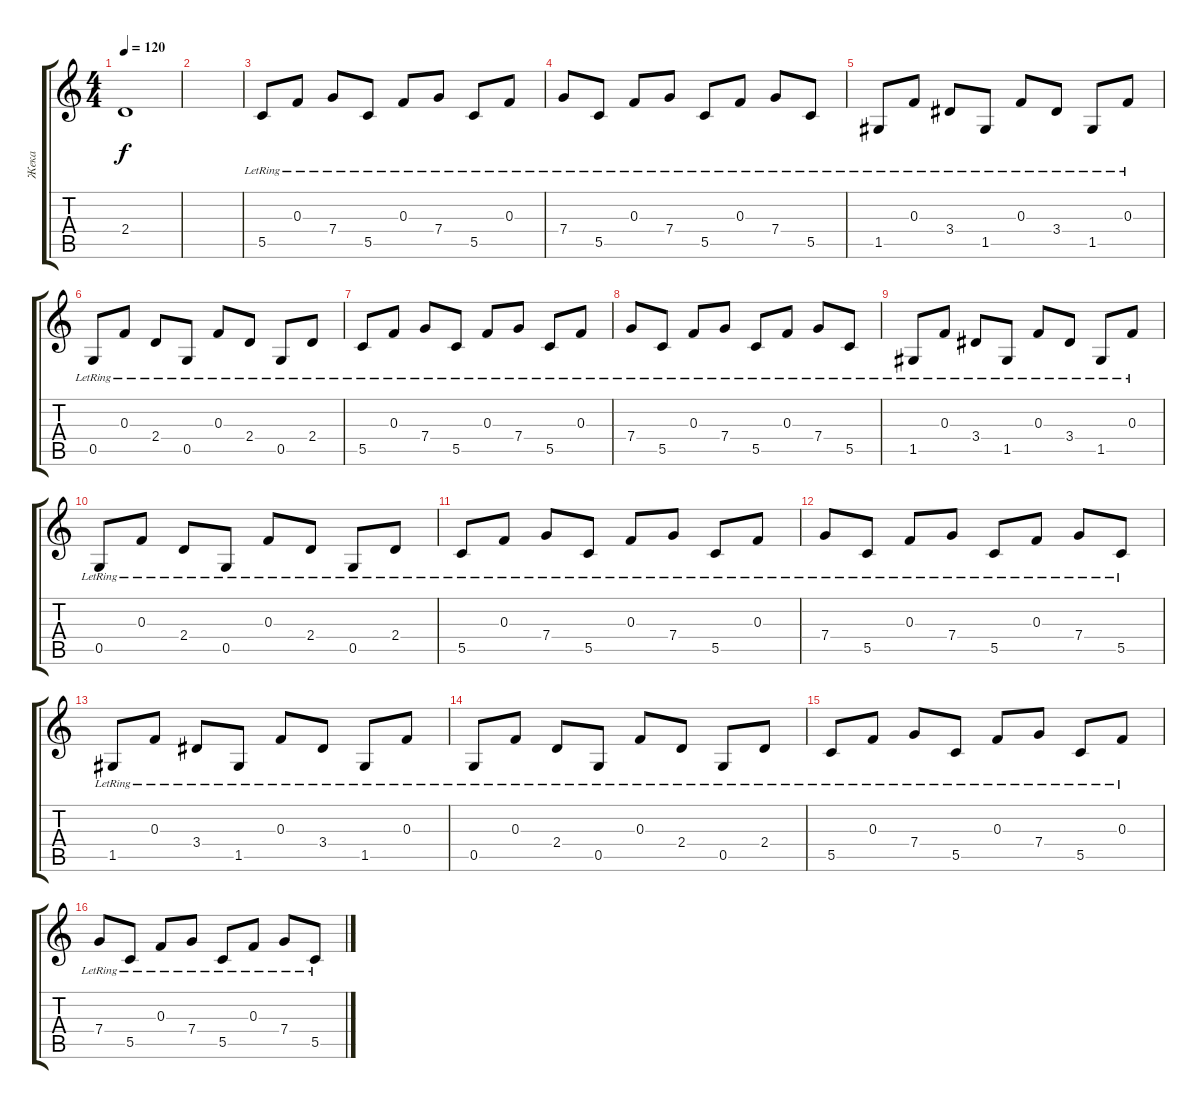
\track ("Жека" "Жека") {instrument electricguitarclean}
\staff {score tabs}
\tuning (D4 A3 F3 C3 G2 C2) {hide}
\ts (4 4)
\tempo 120
\clef g2
\ks c
2.4{t}.1{dy f} |
|
5.5{lr}.8 0.3{lr}.8 7.4{lr}.8 5.5{lr}.8 0.3{lr}.8 7.4{lr}.8 5.5{lr}.8 0.3{lr}.8 |
7.4{lr}.8 5.5{lr}.8 0.3{lr}.8 7.4{lr}.8 5.5{lr}.8 0.3{lr}.8 7.4{lr}.8 5.5{lr}.8 |
1.5{lr}.8 0.3{lr}.8 3.4{lr}.8 1.5{lr}.8 0.3{lr}.8 3.4{lr}.8 1.5{lr}.8 0.3{lr}.8 |
0.5{lr}.8 0.3{lr}.8 2.4{lr}.8 0.5{lr}.8 0.3{lr}.8 2.4{lr}.8 0.5{lr}.8 2.4{lr}.8 |
5.5{lr}.8 0.3{lr}.8 7.4{lr}.8 5.5{lr}.8 0.3{lr}.8 7.4{lr}.8 5.5{lr}.8 0.3{lr}.8 |
7.4{lr}.8 5.5{lr}.8 0.3{lr}.8 7.4{lr}.8 5.5{lr}.8 0.3{lr}.8 7.4{lr}.8 5.5{lr}.8 |
1.5{lr}.8 0.3{lr}.8 3.4{lr}.8 1.5{lr}.8 0.3{lr}.8 3.4{lr}.8 1.5{lr}.8 0.3{lr}.8 |
0.5{lr}.8 0.3{lr}.8 2.4{lr}.8 0.5{lr}.8 0.3{lr}.8 2.4{lr}.8 0.5{lr}.8 2.4{lr}.8 |
5.5{lr}.8 0.3{lr}.8 7.4{lr}.8 5.5{lr}.8 0.3{lr}.8 7.4{lr}.8 5.5{lr}.8 0.3{lr}.8 |
7.4{lr}.8 5.5{lr}.8 0.3{lr}.8 7.4{lr}.8 5.5{lr}.8 0.3{lr}.8 7.4{lr}.8 5.5{lr}.8 |
1.5{lr}.8 0.3{lr}.8 3.4{lr}.8 1.5{lr}.8 0.3{lr}.8 3.4{lr}.8 1.5{lr}.8 0.3{lr}.8 |
0.5{lr}.8 0.3{lr}.8 2.4{lr}.8 0.5{lr}.8 0.3{lr}.8 2.4{lr}.8 0.5{lr}.8 2.4{lr}.8 |
5.5{lr}.8 0.3{lr}.8 7.4{lr}.8 5.5{lr}.8 0.3{lr}.8 7.4{lr}.8 5.5{lr}.8 0.3{lr}.8 |
7.4{lr}.8 5.5{lr}.8 0.3{lr}.8 7.4{lr}.8 5.5{lr}.8 0.3{lr}.8 7.4{lr}.8 5.5{lr}.8
